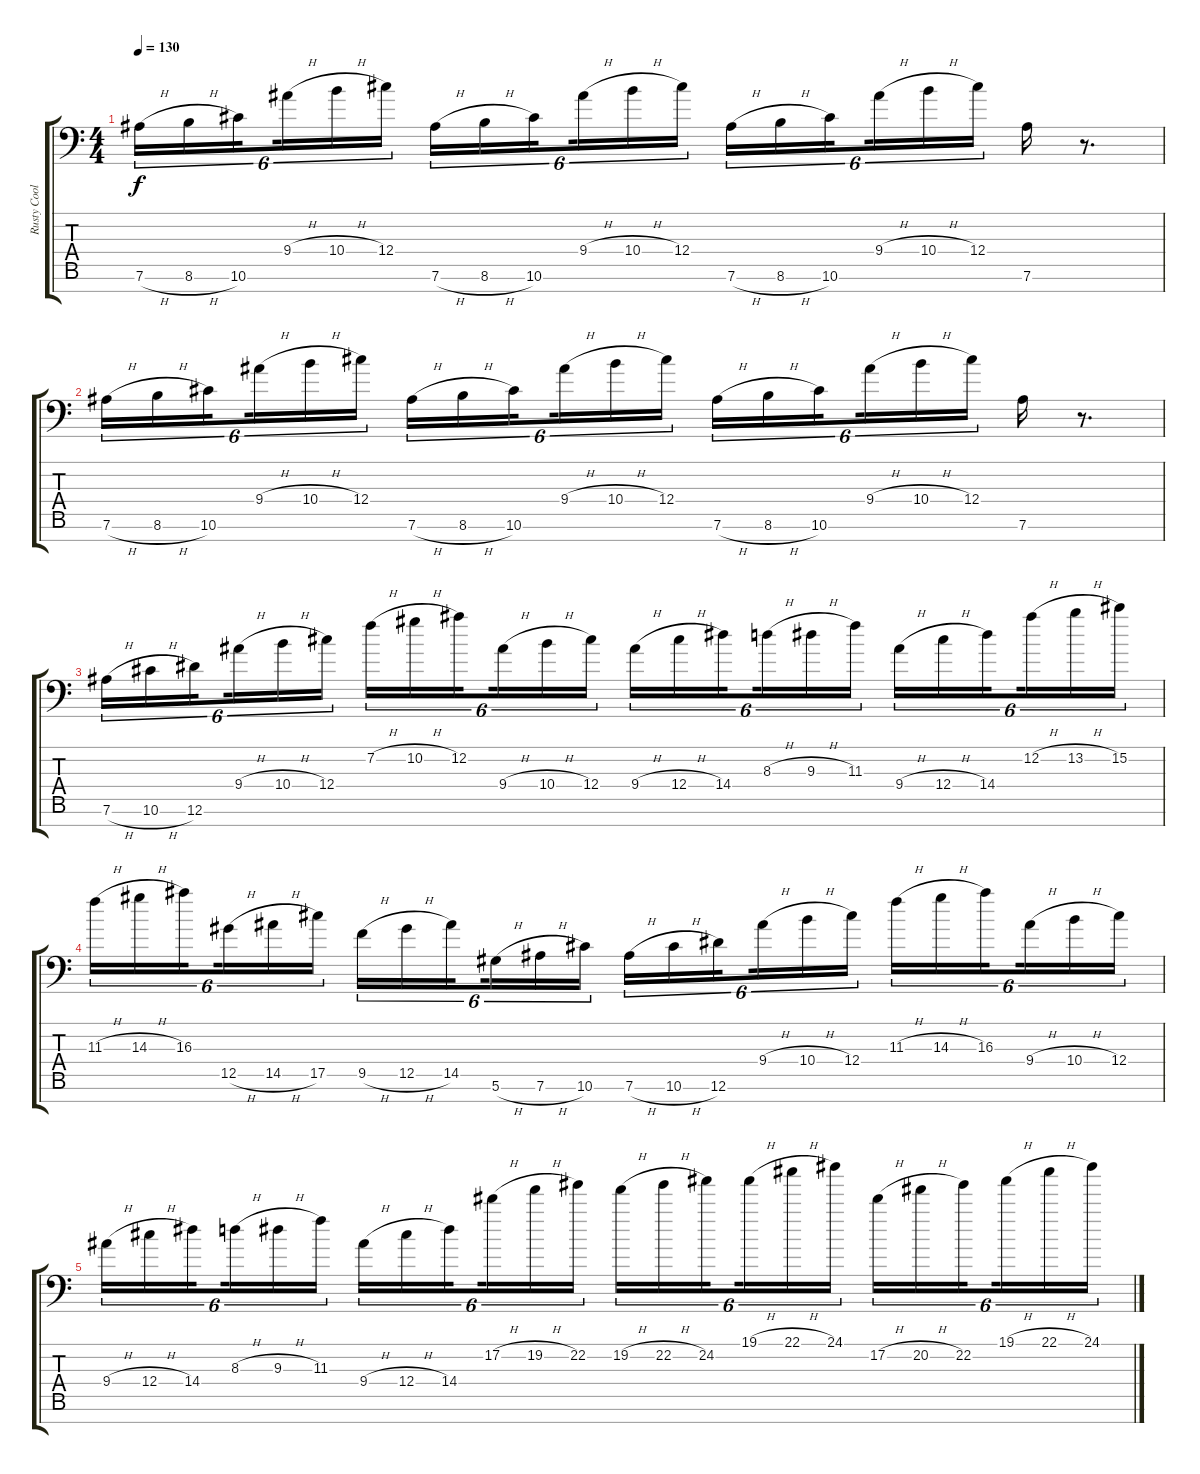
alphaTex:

\track ("Rusty Cooley" "Rusty Cool") {instrument distortionguitar}
\staff {score tabs}
\tuning (Eb4 Bb3 Gb3 Db3 Ab2 Eb2 Bb1) {hide}
\ts (4 4)
\tempo 130
\clef f4
\ks c
7.6{h}.16{tu (6 4) dy f} 8.6{h}.16{tu (6 4)} 10.6.16{tu (6 4) beam splitsecondary} 9.4{h}.16{tu (6 4)} 10.4{h}.16{tu (6 4)} 12.4.16{tu (6 4)} 7.6{h}.16{tu (6 4)} 8.6{h}.16{tu (6 4)} 10.6.16{tu (6 4) beam splitsecondary} 9.4{h}.16{tu (6 4)} 10.4{h}.16{tu (6 4)} 12.4.16{tu (6 4)} 7.6{h}.16{tu (6 4)} 8.6{h}.16{tu (6 4)} 10.6.16{tu (6 4) beam splitsecondary} 9.4{h}.16{tu (6 4)} 10.4{h}.16{tu (6 4)} 12.4.16{tu (6 4)} 7.6.16 r.8{d} |
7.6{h}.16{tu (6 4)} 8.6{h}.16{tu (6 4)} 10.6.16{tu (6 4) beam splitsecondary} 9.4{h}.16{tu (6 4)} 10.4{h}.16{tu (6 4)} 12.4.16{tu (6 4)} 7.6{h}.16{tu (6 4)} 8.6{h}.16{tu (6 4)} 10.6.16{tu (6 4) beam splitsecondary} 9.4{h}.16{tu (6 4)} 10.4{h}.16{tu (6 4)} 12.4.16{tu (6 4)} 7.6{h}.16{tu (6 4)} 8.6{h}.16{tu (6 4)} 10.6.16{tu (6 4) beam splitsecondary} 9.4{h}.16{tu (6 4)} 10.4{h}.16{tu (6 4)} 12.4.16{tu (6 4)} 7.6.16 r.8{d} |
7.6{h}.16{tu (6 4)} 10.6{h}.16{tu (6 4)} 12.6.16{tu (6 4) beam splitsecondary} 9.4{h}.16{tu (6 4)} 10.4{h}.16{tu (6 4)} 12.4.16{tu (6 4)} 7.2{h}.16{tu (6 4)} 10.2{h}.16{tu (6 4)} 12.2.16{tu (6 4) beam splitsecondary} 9.4{h}.16{tu (6 4)} 10.4{h}.16{tu (6 4)} 12.4.16{tu (6 4)} 9.4{h}.16{tu (6 4)} 12.4{h}.16{tu (6 4)} 14.4.16{tu (6 4) beam splitsecondary} 8.3{h}.16{tu (6 4)} 9.3{h}.16{tu (6 4)} 11.3.16{tu (6 4)} 9.4{h}.16{tu (6 4)} 12.4{h}.16{tu (6 4)} 14.4.16{tu (6 4) beam splitsecondary} 12.2{h}.16{tu (6 4)} 13.2{h}.16{tu (6 4)} 15.2.16{tu (6 4)} |
11.3{h}.16{tu (6 4)} 14.3{h}.16{tu (6 4)} 16.3.16{tu (6 4) beam splitsecondary} 12.5{h}.16{tu (6 4)} 14.5{h}.16{tu (6 4)} 17.5.16{tu (6 4)} 9.5{h}.16{tu (6 4)} 12.5{h}.16{tu (6 4)} 14.5.16{tu (6 4) beam splitsecondary} 5.6{h}.16{tu (6 4)} 7.6{h}.16{tu (6 4)} 10.6.16{tu (6 4)} 7.6{h}.16{tu (6 4)} 10.6{h}.16{tu (6 4)} 12.6.16{tu (6 4) beam splitsecondary} 9.4{h}.16{tu (6 4)} 10.4{h}.16{tu (6 4)} 12.4.16{tu (6 4)} 11.3{h}.16{tu (6 4)} 14.3{h}.16{tu (6 4)} 16.3.16{tu (6 4) beam splitsecondary} 9.4{h}.16{tu (6 4)} 10.4{h}.16{tu (6 4)} 12.4.16{tu (6 4)} |
9.4{h}.16{tu (6 4)} 12.4{h}.16{tu (6 4)} 14.4.16{tu (6 4) beam splitsecondary} 8.3{h}.16{tu (6 4)} 9.3{h}.16{tu (6 4)} 11.3.16{tu (6 4)} 9.4{h}.16{tu (6 4)} 12.4{h}.16{tu (6 4)} 14.4.16{tu (6 4) beam splitsecondary} 17.2{h}.16{tu (6 4)} 19.2{h}.16{tu (6 4)} 22.2.16{tu (6 4)} 19.2{h}.16{tu (6 4)} 22.2{h}.16{tu (6 4)} 24.2.16{tu (6 4) beam splitsecondary} 19.1{h}.16{tu (6 4)} 22.1{h}.16{tu (6 4)} 24.1.16{tu (6 4)} 17.2{h}.16{tu (6 4)} 20.2{h}.16{tu (6 4)} 22.2.16{tu (6 4) beam splitsecondary} 19.1{h}.16{tu (6 4)} 22.1{h}.16{tu (6 4)} 24.1.16{tu (6 4)}
